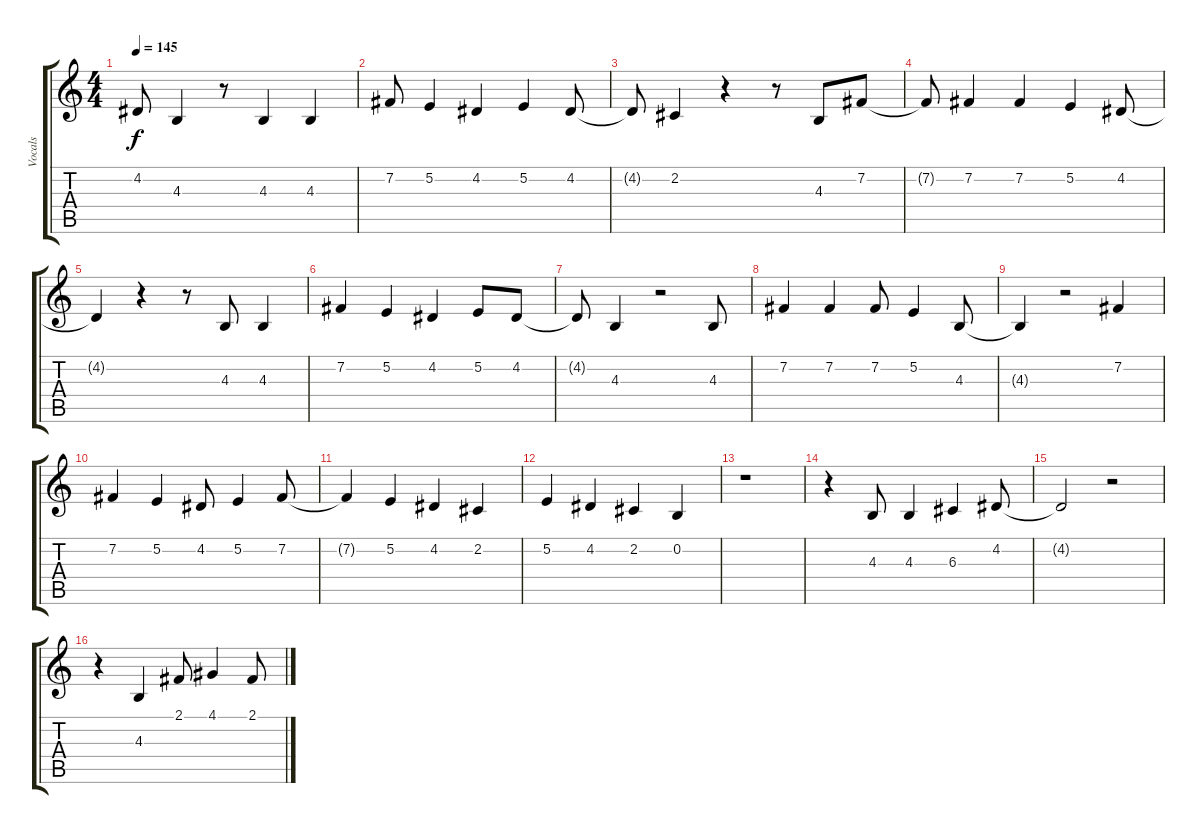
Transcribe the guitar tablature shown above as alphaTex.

\track ("Vocals" "Vocals") {instrument lead6voice}
\staff {score tabs}
\tuning (E4 B3 G3 D3 A2 E2) {hide}
\ts (4 4)
\tempo 145
\clef g2
\ks c
4.2{t}.8{dy f} 4.3.4 r.8 4.3.4 4.3.4 |
7.2.8 5.2.4 4.2.4 5.2.4 4.2.8 |
4.2{t}.8 2.2.4 r.4 r.8 4.3.8 7.2.8 |
7.2{t}.8 7.2.4 7.2.4 5.2.4 4.2.8 |
4.2{t}.4 r.4 r.8 4.3.8 4.3.4 |
7.2.4 5.2.4 4.2.4 5.2.8 4.2.8 |
4.2{t}.8 4.3.4 r.2 4.3.8 |
7.2.4 7.2.4 7.2.8 5.2.4 4.3.8 |
4.3{t}.4 r.2 7.2.4 |
7.2.4 5.2.4 4.2.8 5.2.4 7.2.8 |
7.2{t}.4 5.2.4 4.2.4 2.2.4 |
5.2.4 4.2.4 2.2.4 0.2.4 |
r.1 |
r.4 4.3.8 4.3.4 6.3.4 4.2.8 |
4.2{t}.2 r.2 |
r.4 4.3.4 2.1.8 4.1.4 2.1.8
